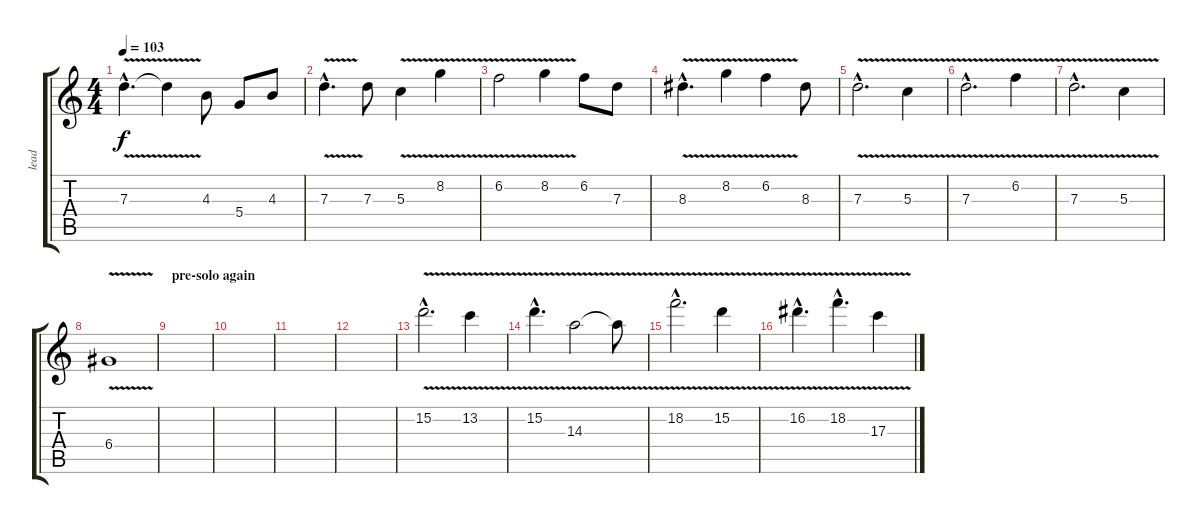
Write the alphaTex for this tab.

\track ("lead" "lead") {instrument acousticguitarnylon}
\staff {score tabs}
\tuning (E4 B3 G3 D3 A2 E2) {hide}
\ts (4 4)
\tempo 103
\clef g2
\ks c
7.3{v hac}.4{d dy f} 7.3{t}.4 4.3.8 5.4.8 4.3.8 |
7.3{v hac}.4{d} 7.3.8 5.3{v}.4 8.2{v}.4 |
6.2{v}.2 8.2{v}.4 6.2.8 7.3.8 |
8.3{v hac}.4{d} 8.2{v}.4 6.2{v}.4 8.3.8 |
7.3{v hac}.2{d} 5.3{v}.4 |
7.3{v hac}.2{d} 6.2{v}.4 |
7.3{v hac}.2{d} 5.3{v}.4 |
6.4{v}.1 |
\section ("" "pre-solo again")
|
|
|
|
15.2{v hac}.2{d} 13.2{v}.4 |
15.2{v hac}.4{d} 14.3{v}.2 14.3{t}.8 |
18.2{v hac}.2{d} 15.2{v}.4 |
16.2{v hac}.4{d} 18.2{v hac}.4{d} 17.3{v}.4
